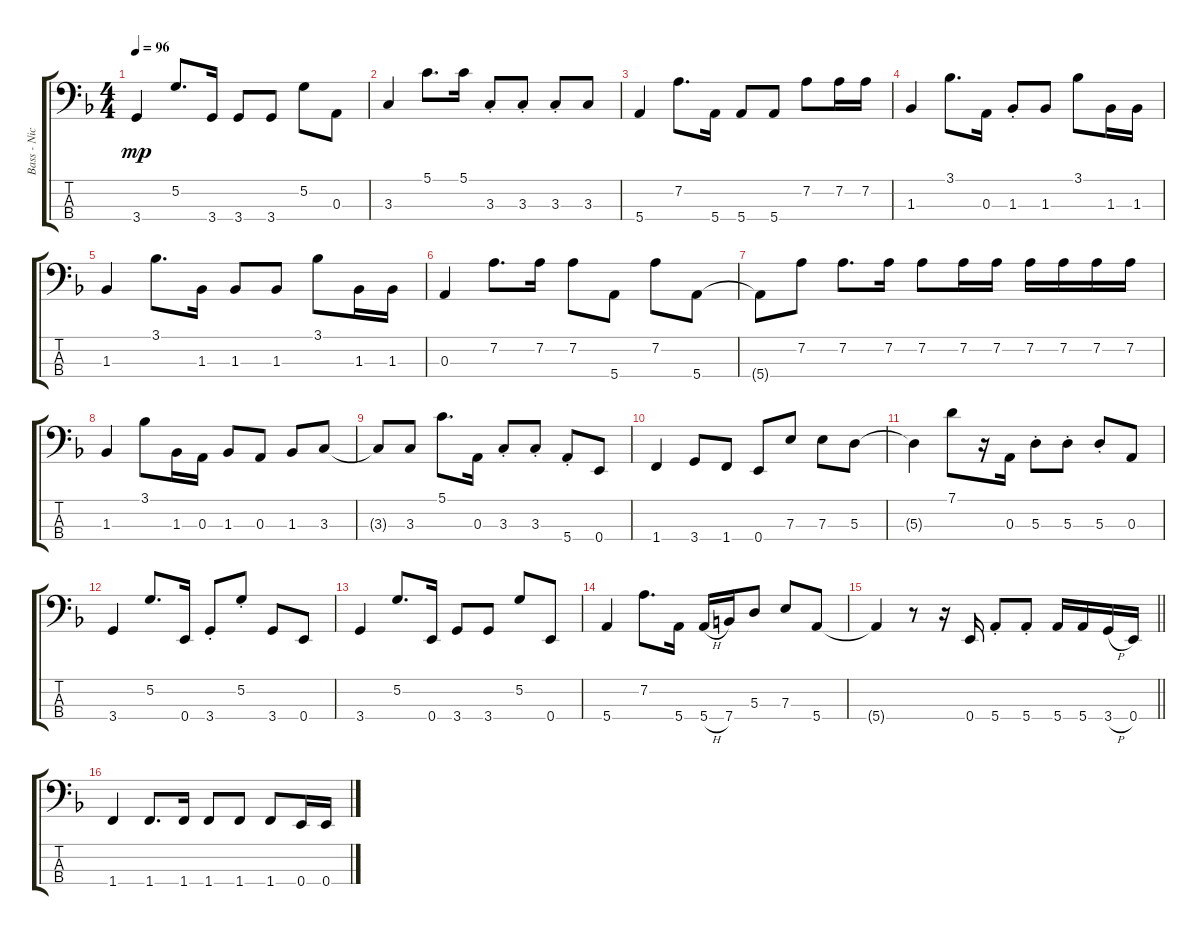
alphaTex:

\track ("Bass - Nicky Wire" "Bass - Nic") {instrument electricbasspick}
\staff {score tabs}
\tuning (G2 D2 A1 E1) {hide}
\ts (4 4)
\tempo 96
\clef f4
\ks f
3.4.4{dy mp} 5.2.8{d} 3.4.16 3.4.8 3.4.8 5.2.8 0.3.8 |
3.3.4 5.1.8{d} 5.1.16 3.3{st}.8 3.3{st}.8 3.3{st}.8 3.3.8 |
5.4.4 7.2.8{d} 5.4.16 5.4.8 5.4.8 7.2.8 7.2.16 7.2.16 |
1.3.4 3.1.8{d} 0.3.16 1.3{st}.8 1.3.8 3.1.8 1.3.16 1.3.16 |
1.3.4 3.1.8{d} 1.3.16 1.3.8 1.3.8 3.1.8 1.3.16 1.3.16 |
0.3.4 7.2.8{d} 7.2.16 7.2.8 5.4.8 7.2.8 5.4.8 |
5.4{t}.8 7.2.8 7.2.8{d} 7.2.16 7.2.8 7.2.16 7.2.16 7.2.16 7.2.16 7.2.16 7.2.16 |
1.3.4 3.1.8 1.3.16 0.3.16 1.3.8 0.3.8 1.3.8 3.3.8 |
3.3{t}.8 3.3.8 5.1.8{d} 0.3.16 3.3{st}.8 3.3{st}.8 5.4{st}.8 0.4.8 |
1.4.4 3.4.8 1.4.8 0.4.8 7.3.8 7.3.8 5.3.8 |
5.3{t}.4 7.1.8 r.16 0.3.16 5.3{st}.8 5.3{st}.8 5.3{st}.8 0.3.8 |
3.4.4 5.2.8{d} 0.4.16 3.4{st}.8 5.2{st}.8 3.4.8 0.4.8 |
3.4.4 5.2.8{d} 0.4.16 3.4.8 3.4.8 5.2.8 0.4.8 |
5.4.4 7.2.8{d} 5.4.16 5.4{h}.16 7.4.16 5.3.8 7.3.8 5.4.8 |
\barLineRight lightlight
5.4{t}.4 r.8 r.16 0.4.16 5.4{st}.8 5.4{st}.8 5.4.16 5.4.16 3.4{h}.16 0.4.16 |
1.4.4 1.4.8{d} 1.4.16 1.4.8 1.4.8 1.4.8 0.4.16 0.4.16
